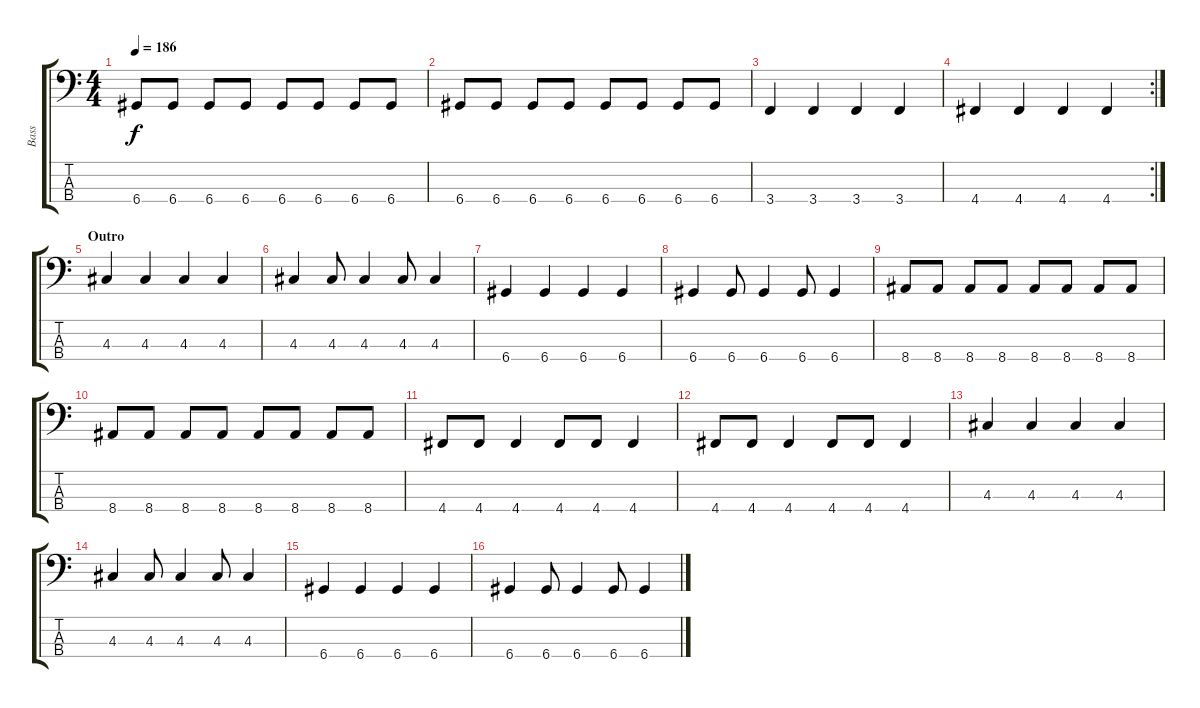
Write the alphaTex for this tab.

\track ("Bass" "Bass") {instrument electricbasspick}
\staff {score tabs}
\tuning (G2 D2 A1 D1) {hide}
\ts (4 4)
\tempo 186
\clef f4
\ks c
6.4.8{dy f} 6.4.8 6.4.8 6.4.8 6.4.8 6.4.8 6.4.8 6.4.8 |
6.4.8 6.4.8 6.4.8 6.4.8 6.4.8 6.4.8 6.4.8 6.4.8 |
3.4.4 3.4.4 3.4.4 3.4.4 |
\rc 2
4.4.4 4.4.4 4.4.4 4.4.4 |
\section ("" "Outro")
4.3.4 4.3.4 4.3.4 4.3.4 |
4.3.4 4.3.8 4.3.4 4.3.8 4.3.4 |
6.4.4 6.4.4 6.4.4 6.4.4 |
6.4.4 6.4.8 6.4.4 6.4.8 6.4.4 |
8.4.8 8.4.8 8.4.8 8.4.8 8.4.8 8.4.8 8.4.8 8.4.8 |
8.4.8 8.4.8 8.4.8 8.4.8 8.4.8 8.4.8 8.4.8 8.4.8 |
4.4.8 4.4.8 4.4.4 4.4.8 4.4.8 4.4.4 |
4.4.8 4.4.8 4.4.4 4.4.8 4.4.8 4.4.4 |
4.3.4 4.3.4 4.3.4 4.3.4 |
4.3.4 4.3.8 4.3.4 4.3.8 4.3.4 |
6.4.4 6.4.4 6.4.4 6.4.4 |
6.4.4 6.4.8 6.4.4 6.4.8 6.4.4
